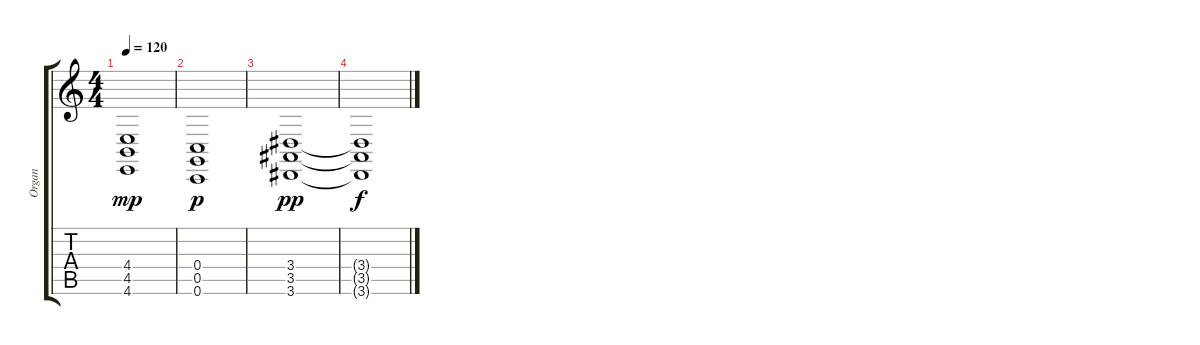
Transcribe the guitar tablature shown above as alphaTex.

\track ("Organ" "Organ") {instrument churchorgan}
\staff {score tabs}
\tuning (D4 A3 F3 C3 G2 C2) {hide}
\ts (4 4)
\tempo 120
\clef g2
\ks c
(4.4 4.5 4.6).1{dy mp} |
(0.4 0.5 0.6).1{dy p} |
(3.4 3.5 3.6).1{dy pp} |
(3.4{t} 3.5{t} 3.6{t}).1{dy f volume 0}
